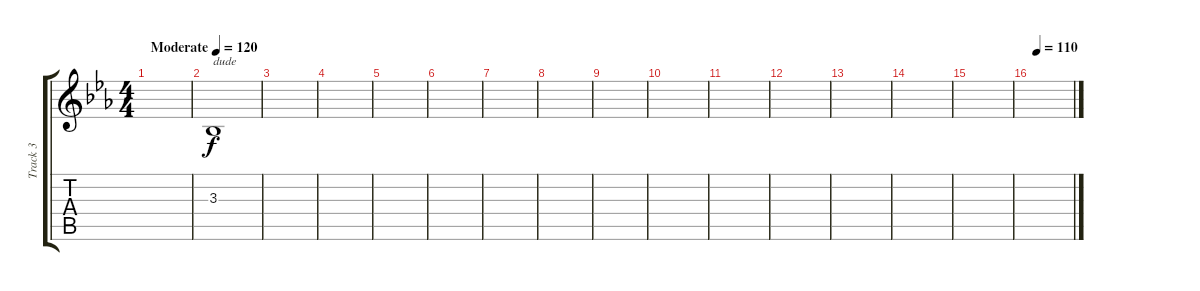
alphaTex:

\track ("Track 3" "Track 3") {instrument voiceoohs}
\staff {score tabs}
\tuning (E4 B3 G3 D3 A2 E2) {hide}
\ts (4 4)
\tempo (120 "Moderate")
\clef g2
\ks eb
|
3.3.1{txt "dude"} |
|
|
|
|
|
|
|
|
|
|
|
|
|
\tempo (110 0.125)
